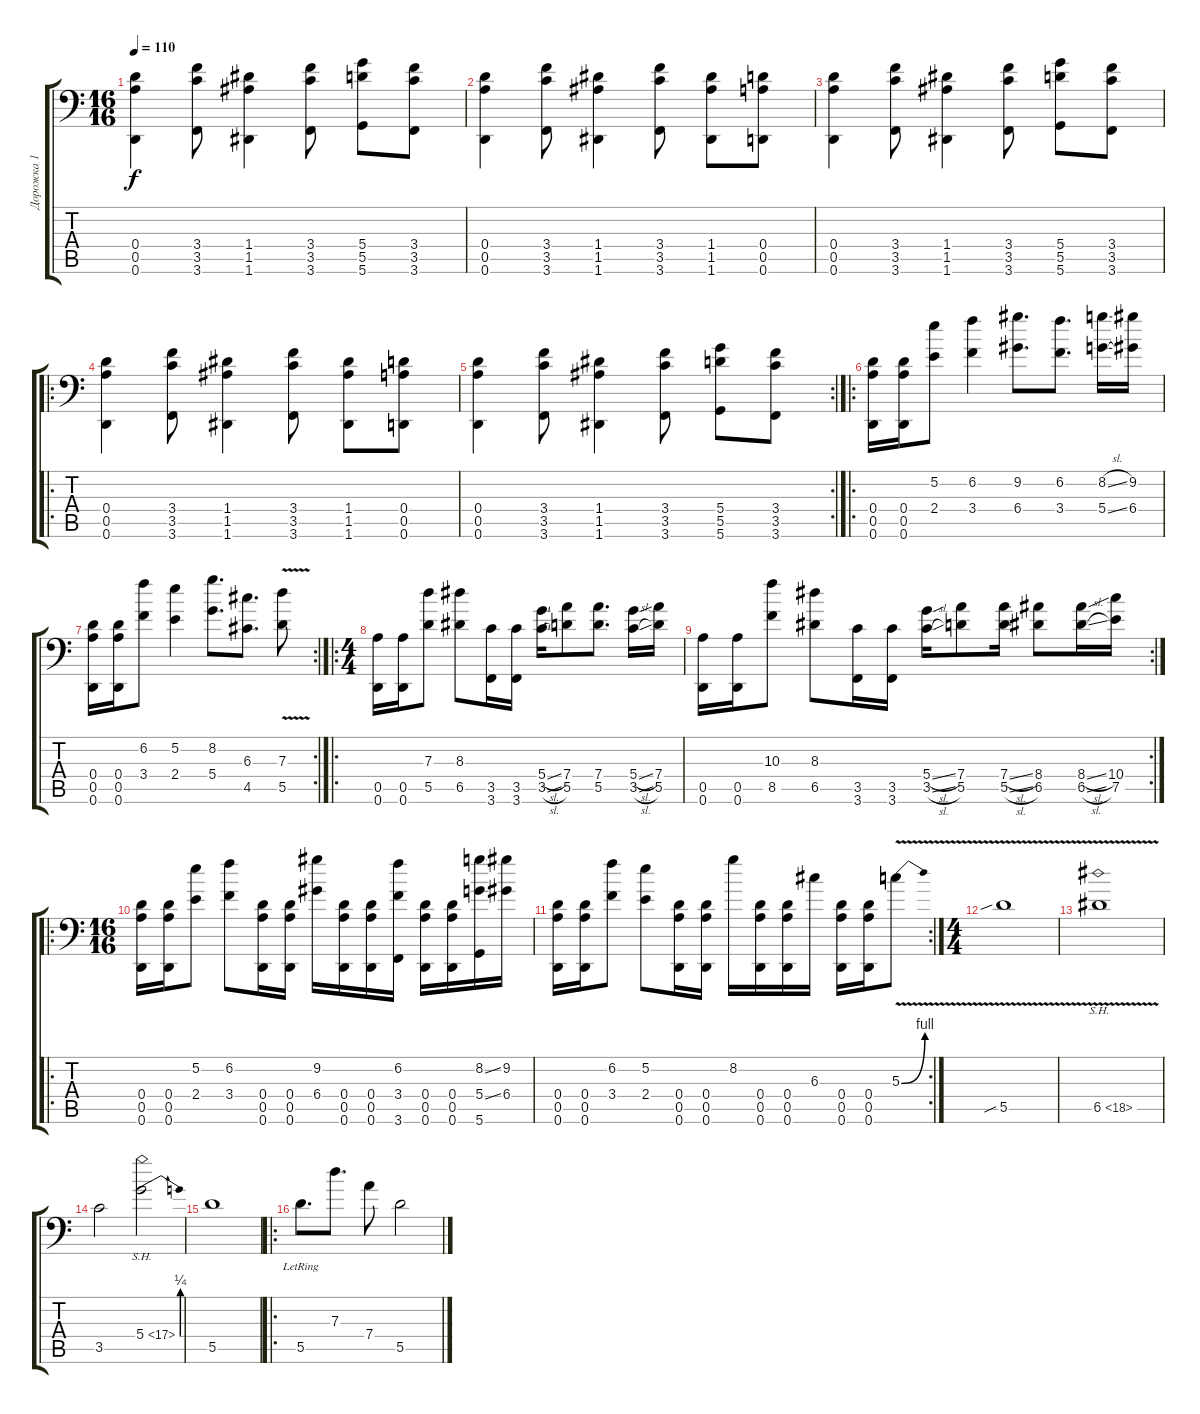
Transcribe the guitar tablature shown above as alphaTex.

\track ("Дорожка 1" "Дорожка 1") {instrument distortionguitar}
\staff {score tabs}
\tuning (E4 B3 G3 D3 A2 D1) {hide}
\ts (16 16)
\tempo 110
\clef f4
\ks c
(0.4 0.5 0.6).4{dy f} (3.4 3.5 3.6).8 (1.4 1.5 1.6).4 (3.4 3.5 3.6).8 (5.4 5.5 5.6).8 (3.4 3.5 3.6).8 |
(0.4 0.5 0.6).4 (3.4 3.5 3.6).8 (1.4 1.5 1.6).4 (3.4 3.5 3.6).8 (1.4 1.5 1.6).8 (0.4 0.5 0.6).8 |
(0.4 0.5 0.6).4 (3.4 3.5 3.6).8 (1.4 1.5 1.6).4 (3.4 3.5 3.6).8 (5.4 5.5 5.6).8 (3.4 3.5 3.6).8 |
\ro
(0.4 0.5 0.6).4 (3.4 3.5 3.6).8 (1.4 1.5 1.6).4 (3.4 3.5 3.6).8 (1.4 1.5 1.6).8 (0.4 0.5 0.6).8 |
\rc 2
(0.4 0.5 0.6).4 (3.4 3.5 3.6).8 (1.4 1.5 1.6).4 (3.4 3.5 3.6).8 (5.4 5.5 5.6).8 (3.4 3.5 3.6).8 |
\ro
(0.4 0.5 0.6).16 (0.4 0.5 0.6).16 (5.2 2.4).8 (6.2 3.4).4 (9.2 6.4).8{d} (6.2 3.4).8{d} (8.2{sl} 5.4{sl}).16 (9.2 6.4).16 |
\rc 2
(0.4 0.5 0.6).16 (0.4 0.5 0.6).16 (6.2 3.4).8 (5.2 2.4).4 (8.2 5.4).8{d} (6.3 4.5).8{d} (7.3{v} 5.5).8{instrument overdrivenguitar} |
\ro
\ts (4 4)
(0.5 0.6).16{volume 16 instrument distortionguitar} (0.5 0.6).16 (7.3 5.5).8 (8.3 6.5).8 (3.5 3.6).16 (3.5 3.6).16 (5.4{sl} 3.5{sl}).16 (7.4 5.5).8 (7.4 5.5).8{d} (5.4{sl} 3.5{sl}).16 (7.4 5.5).16 |
\rc 2
(0.5 0.6).16 (0.5 0.6).16 (10.3 8.5).8 (8.3 6.5).8 (3.5 3.6).16 (3.5 3.6).16 (5.4{sl} 3.5{sl}).16 (7.4 5.5).8 (7.4{sl} 5.5{sl}).16 (8.4 6.5).8 (8.4{sl} 6.5{sl}).16 (10.4 7.5).16 |
\ro
\ts (16 16)
(0.4 0.5 0.6).16 (0.4 0.5 0.6).16 (5.2 2.4).8 (6.2 3.4).8 (0.4 0.5 0.6).16 (0.4 0.5 0.6).16 (9.2 6.4).16 (0.4 0.5 0.6).16 (0.4 0.5 0.6).16 (6.2 3.4 3.6).16 (0.4 0.5 0.6).16 (0.4 0.5 0.6).16 (8.2{ss} 5.4{ss} 5.6).16 (9.2 6.4).16 |
\rc 2
(0.4 0.5 0.6).16 (0.4 0.5 0.6).16 (6.2 3.4).8 (5.2 2.4).8 (0.4 0.5 0.6).16 (0.4 0.5 0.6).16 8.2.16 (0.4 0.5 0.6).16 (0.4 0.5 0.6).16 6.3.16 (0.4 0.5 0.6).16 (0.4 0.5 0.6).16 5.3{be (bend 0 0 60 4) v}.8{instrument overdrivenguitar} |
\ts (4 4)
5.5{v sib}.1{instrument distortionguitar} |
6.5{sh 12 v}.1 |
3.5.2 5.4{be (bend 0 0 60 1) sh 12}.2 |
5.5.1 |
\ro
5.5{lr}.8{d instrument overdrivenguitar} 7.3.8{d} 7.4.8 5.5.2
